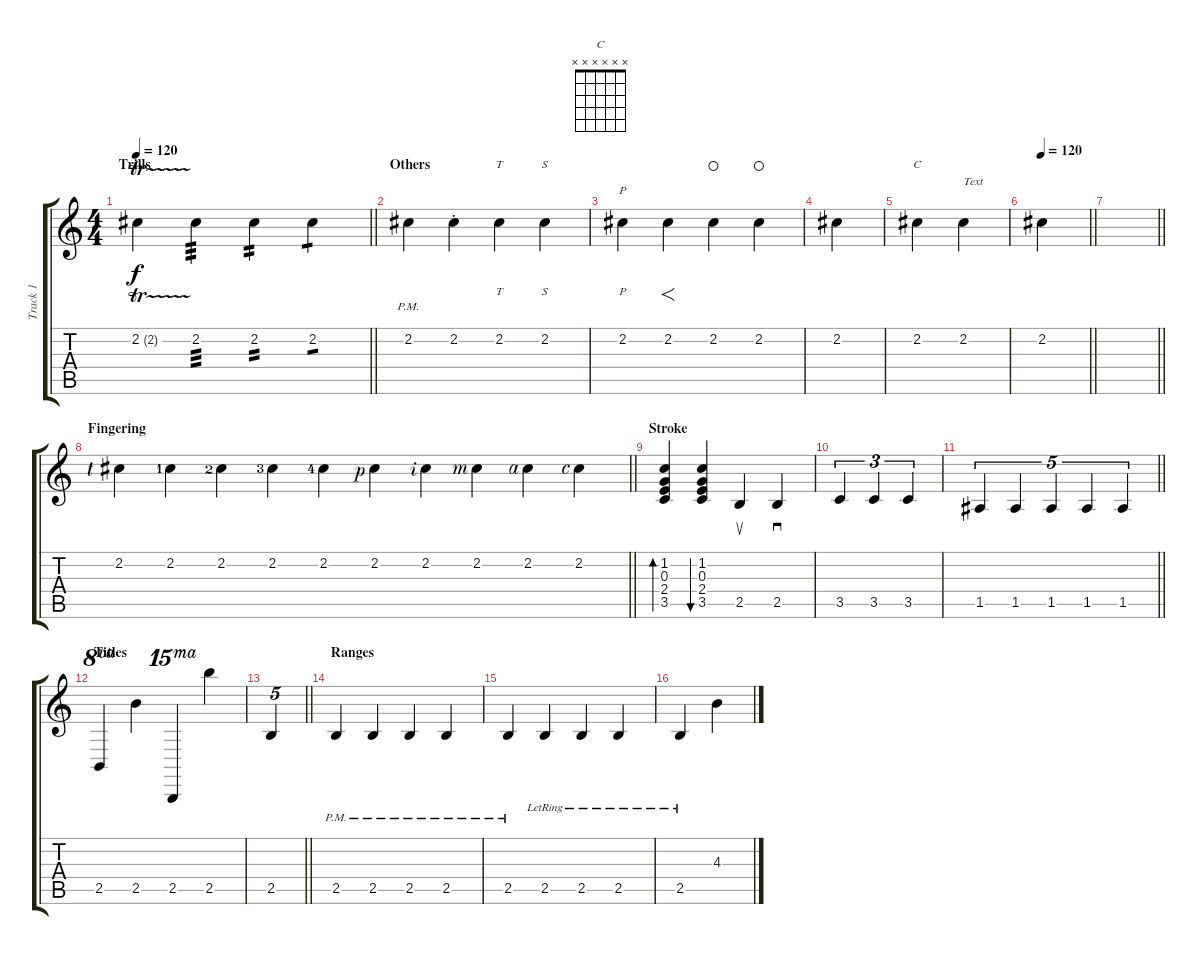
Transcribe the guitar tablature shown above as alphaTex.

\track ("Track 1" "Track 1") {instrument acousticguitarsteel}
\staff {score tabs}
\tuning (E4 B3 G3 D3 A2 E2) {hide}
\chord ("C" x x x x x x)
\ts (4 4)
\section ("" "Trills")
\tempo 120
\clef g2
\barLineRight lightlight
\ks c
2.2{tr (2 16)}.4{dy f} 2.2.4{tp 3} 2.2.4{tp 2} 2.2.4{tp 1} |
\section ("" "Others")
2.2{pm}.4 2.2{st}.4 2.2.4{tt} 2.2.4{s} |
2.2.4{p} 2.2.4{f} 2.2.4{waho} 2.2.4{waho} |
2.2.4 |
2.2.4{ch "C"} 2.2.4{txt "Text"} |
\tempo 120
\barLineRight lightlight
2.2.4{instrument acousticguitarsteel} |
\barLineRight lightlight
|
\section ("" "Fingering")
\barLineRight lightlight
2.2{lf 1}.4 2.2{lf 2}.4 2.2{lf 3}.4 2.2{lf 4}.4 2.2{lf 5}.4 2.2{rf 1}.4 2.2{rf 2}.4 2.2{rf 3}.4 2.2{rf 4}.4 2.2{rf 5}.4 |
\section ("" "Stroke")
(1.2 0.3 2.4 3.5).4{bd 60} (1.2 0.3 2.4 3.5).4{bu 60} 2.5.4{su} 2.5.4{sd} |
3.5.4{tu (3 2)} 3.5.4{tu (3 2)} 3.5.4{tu (3 2)} |
\barLineRight lightlight
1.5.4{tu (5 4)} 1.5.4{tu (5 4)} 1.5.4{tu (5 4)} 1.5.4{tu (5 4)} 1.5.4{tu (5 4)} |
\section ("" "Titles")
2.5.4{ot 8va} 2.5.4{ot 8vb} 2.5.4{ot 15ma} 2.5.4{ot 15mb} |
\barLineRight lightlight
2.5.4{tu (5 4)} |
\section ("" "Ranges")
2.5{pm}.4 2.5{pm}.4 2.5{pm}.4 2.5{pm}.4 |
2.5{pm}.4 2.5{lr}.4 2.5{lr}.4 2.5{lr}.4 |
2.5{lr}.4 4.3.4
